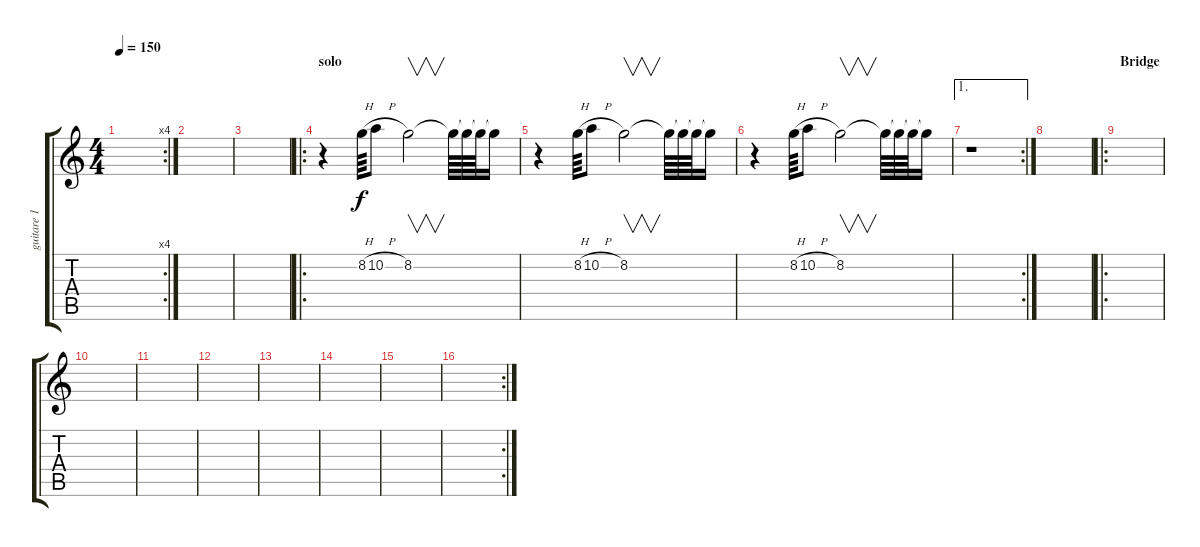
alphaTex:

\track ("guitare 1 (intro)" "guitare 1 ") {instrument acousticguitarsteel}
\staff {score tabs}
\tuning (E4 B3 G3 D3 A2 E2) {hide}
\rc 4
\ts (4 4)
\tempo 150
\clef g2
\ks c
|
|
|
\ro
\section ("" "solo")
r.4 8.2{h}.64 10.2{h}.8 8.2.2{v} 8.2{t}.64 8.2{t}.64 8.2{t}.64 8.2{t}.16 |
r.4 8.2{h}.64 10.2{h}.8 8.2.2{v} 8.2{t}.64 8.2{t}.64 8.2{t}.64 8.2{t}.16 |
r.4 8.2{h}.64 10.2{h}.8 8.2.2{v} 8.2{t}.64 8.2{t}.64 8.2{t}.64 8.2{t}.16 |
\ae 1
\rc 2
r.1 |
|
\ro
\section ("" "Bridge")
|
|
|
|
|
|
|
\rc 2
